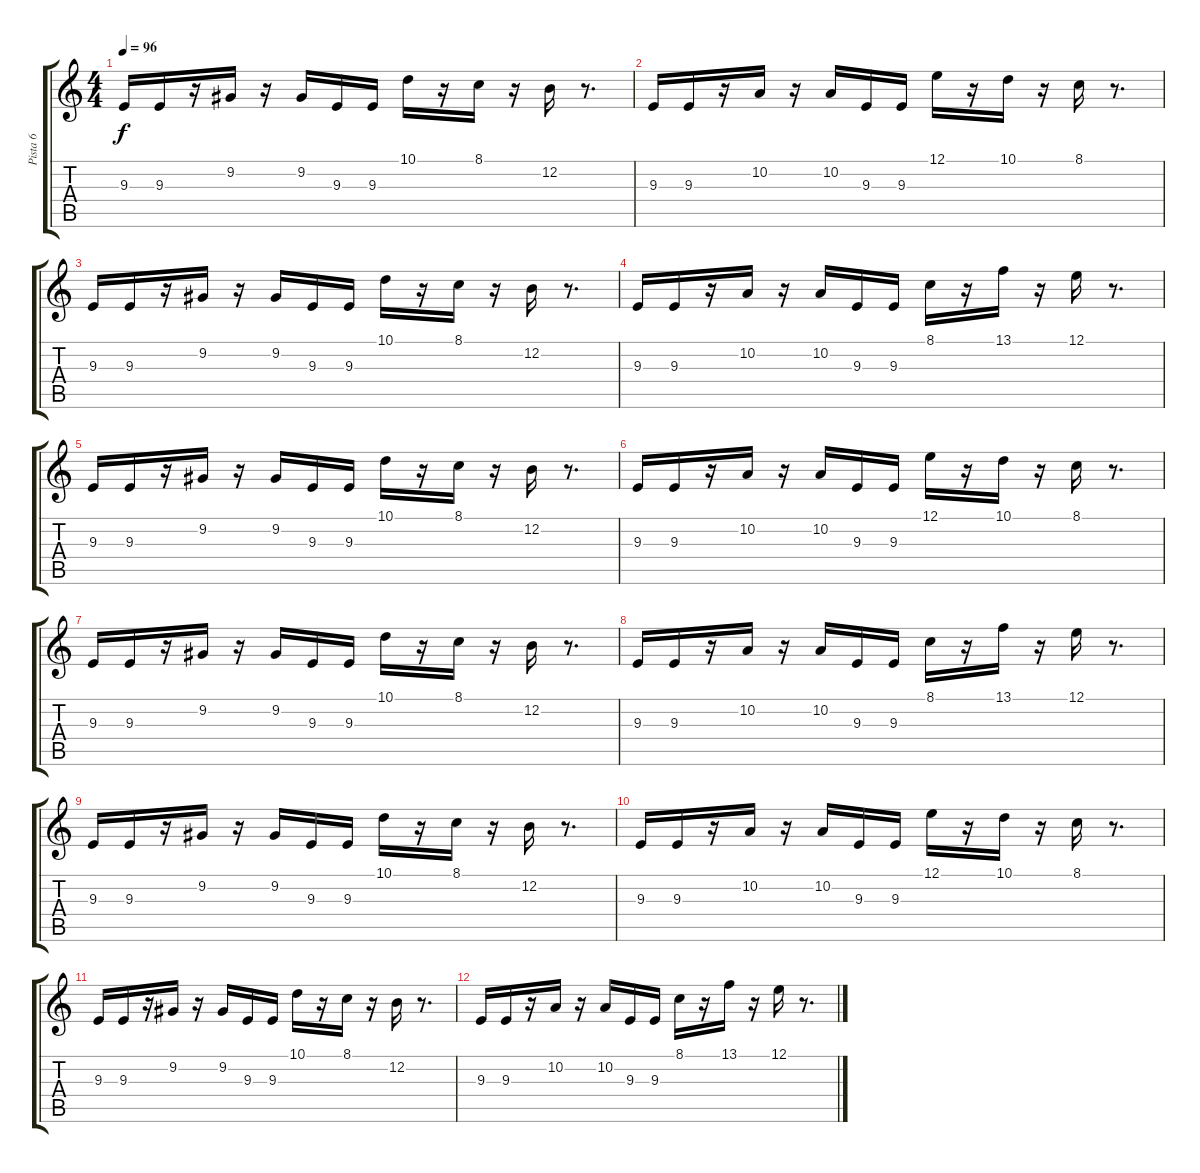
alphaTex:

\track ("Pista 6" "Pista 6") {instrument churchorgan}
\staff {score tabs}
\tuning (E4 B3 G3 D3 A2 E2) {hide}
\ts (4 4)
\tempo 96
\clef g2
\ks c
9.3.16{dy f} 9.3.16 r.16 9.2.16 r.16 9.2.16 9.3.16 9.3.16 10.1.16 r.16 8.1.16 r.16 12.2.16 r.8{d} |
9.3.16 9.3.16 r.16 10.2.16 r.16 10.2.16 9.3.16 9.3.16 12.1.16 r.16 10.1.16 r.16 8.1.16 r.8{d} |
9.3.16 9.3.16 r.16 9.2.16 r.16 9.2.16 9.3.16 9.3.16 10.1.16 r.16 8.1.16 r.16 12.2.16 r.8{d} |
9.3.16 9.3.16 r.16 10.2.16 r.16 10.2.16 9.3.16 9.3.16 8.1.16 r.16 13.1.16 r.16 12.1.16 r.8{d} |
9.3.16 9.3.16 r.16 9.2.16 r.16 9.2.16 9.3.16 9.3.16 10.1.16 r.16 8.1.16 r.16 12.2.16 r.8{d} |
9.3.16 9.3.16 r.16 10.2.16 r.16 10.2.16 9.3.16 9.3.16 12.1.16 r.16 10.1.16 r.16 8.1.16 r.8{d} |
9.3.16 9.3.16 r.16 9.2.16 r.16 9.2.16 9.3.16 9.3.16 10.1.16 r.16 8.1.16 r.16 12.2.16 r.8{d} |
9.3.16 9.3.16 r.16 10.2.16 r.16 10.2.16 9.3.16 9.3.16 8.1.16 r.16 13.1.16 r.16 12.1.16 r.8{d} |
9.3.16 9.3.16 r.16 9.2.16 r.16 9.2.16 9.3.16 9.3.16 10.1.16 r.16 8.1.16 r.16 12.2.16 r.8{d} |
9.3.16 9.3.16 r.16 10.2.16 r.16 10.2.16 9.3.16 9.3.16 12.1.16 r.16 10.1.16 r.16 8.1.16 r.8{d} |
9.3.16 9.3.16 r.16 9.2.16 r.16 9.2.16 9.3.16 9.3.16 10.1.16 r.16 8.1.16 r.16 12.2.16 r.8{d} |
9.3.16 9.3.16 r.16 10.2.16 r.16 10.2.16 9.3.16 9.3.16 8.1.16 r.16 13.1.16 r.16 12.1.16 r.8{d}
